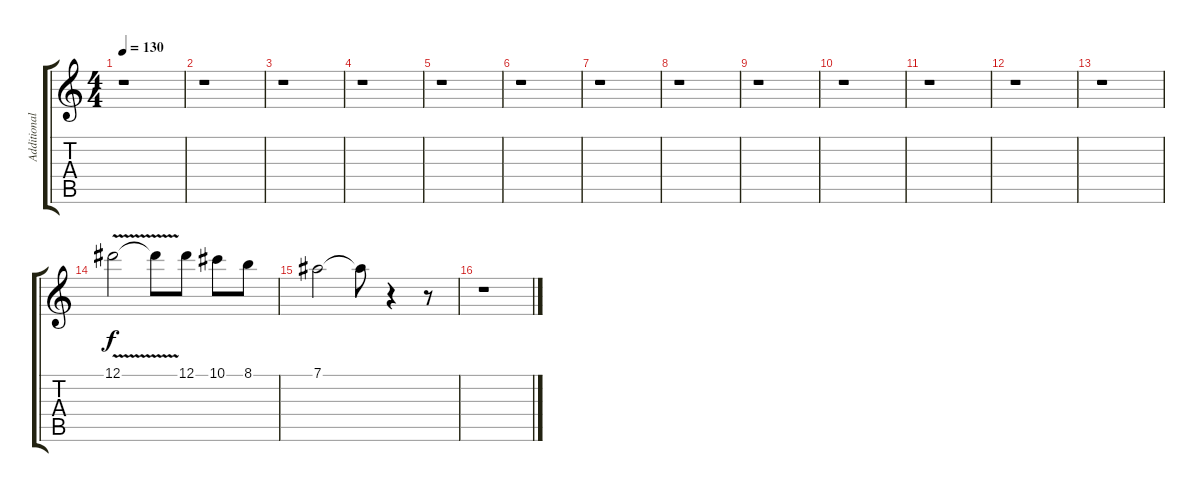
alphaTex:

\track ("Additional Guitars" "Additional") {instrument overdrivenguitar}
\staff {score tabs}
\tuning (Eb4 Bb3 Gb3 Db3 Ab2 Eb2) {hide}
\ts (4 4)
\tempo 130
\clef g2
\ks c
r.1{dy f} |
r.1 |
r.1 |
r.1 |
r.1 |
r.1 |
r.1 |
r.1 |
r.1 |
r.1 |
r.1 |
r.1 |
r.1 |
12.1{v}.2 12.1{t}.8 12.1.8 10.1.8 8.1.8 |
7.1.2 7.1{t}.8 r.4 r.8 |
r.1
